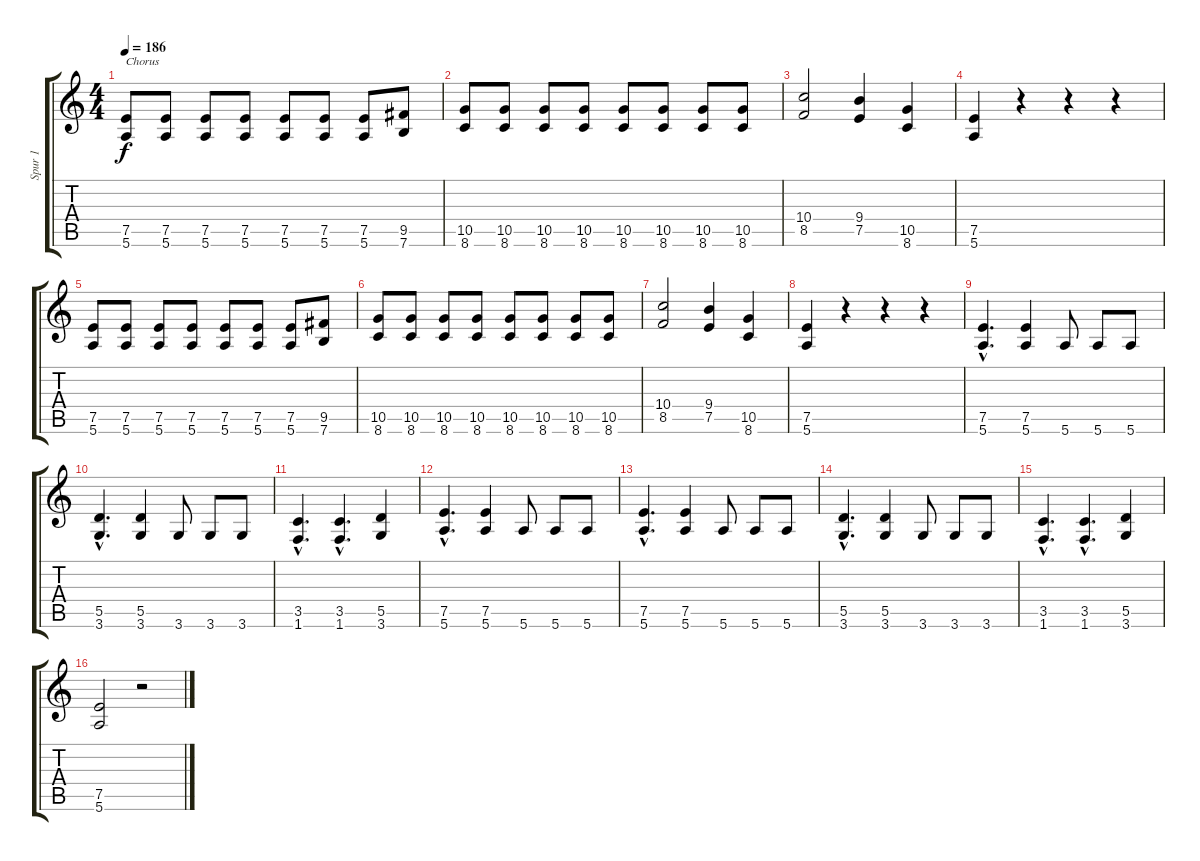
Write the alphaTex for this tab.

\track ("Spur 1" "Spur 1") {instrument distortionguitar}
\staff {score tabs}
\tuning (E4 B3 G3 D3 A2 E2) {hide}
\ts (4 4)
\tempo 186
\clef g2
\ks c
(7.5 5.6).8{txt "Chorus" dy f} (7.5 5.6).8 (7.5 5.6).8 (7.5 5.6).8 (7.5 5.6).8 (7.5 5.6).8 (7.5 5.6).8 (9.5 7.6).8 |
(10.5 8.6).8 (10.5 8.6).8 (10.5 8.6).8 (10.5 8.6).8 (10.5 8.6).8 (10.5 8.6).8 (10.5 8.6).8 (10.5 8.6).8 |
(10.4 8.5).2 (9.4 7.5).4 (10.5 8.6).4 |
(7.5 5.6).4 r.4 r.4 r.4 |
(7.5 5.6).8 (7.5 5.6).8 (7.5 5.6).8 (7.5 5.6).8 (7.5 5.6).8 (7.5 5.6).8 (7.5 5.6).8 (9.5 7.6).8 |
(10.5 8.6).8 (10.5 8.6).8 (10.5 8.6).8 (10.5 8.6).8 (10.5 8.6).8 (10.5 8.6).8 (10.5 8.6).8 (10.5 8.6).8 |
(10.4 8.5).2 (9.4 7.5).4 (10.5 8.6).4 |
(7.5 5.6).4 r.4 r.4 r.4 |
(7.5{hac} 5.6{hac}).4{d} (7.5 5.6).4 5.6.8 5.6.8 5.6.8 |
(5.5{hac} 3.6{hac}).4{d} (5.5 3.6).4 3.6.8 3.6.8 3.6.8 |
(3.5{hac} 1.6{hac}).4{d} (3.5{hac} 1.6{hac}).4{d} (5.5 3.6).4 |
(7.5{hac} 5.6{hac}).4{d} (7.5 5.6).4 5.6.8 5.6.8 5.6.8 |
(7.5{hac} 5.6{hac}).4{d} (7.5 5.6).4 5.6.8 5.6.8 5.6.8 |
(5.5{hac} 3.6{hac}).4{d} (5.5 3.6).4 3.6.8 3.6.8 3.6.8 |
(3.5{hac} 1.6{hac}).4{d} (3.5{hac} 1.6{hac}).4{d} (5.5 3.6).4 |
(7.5 5.6).2 r.2
